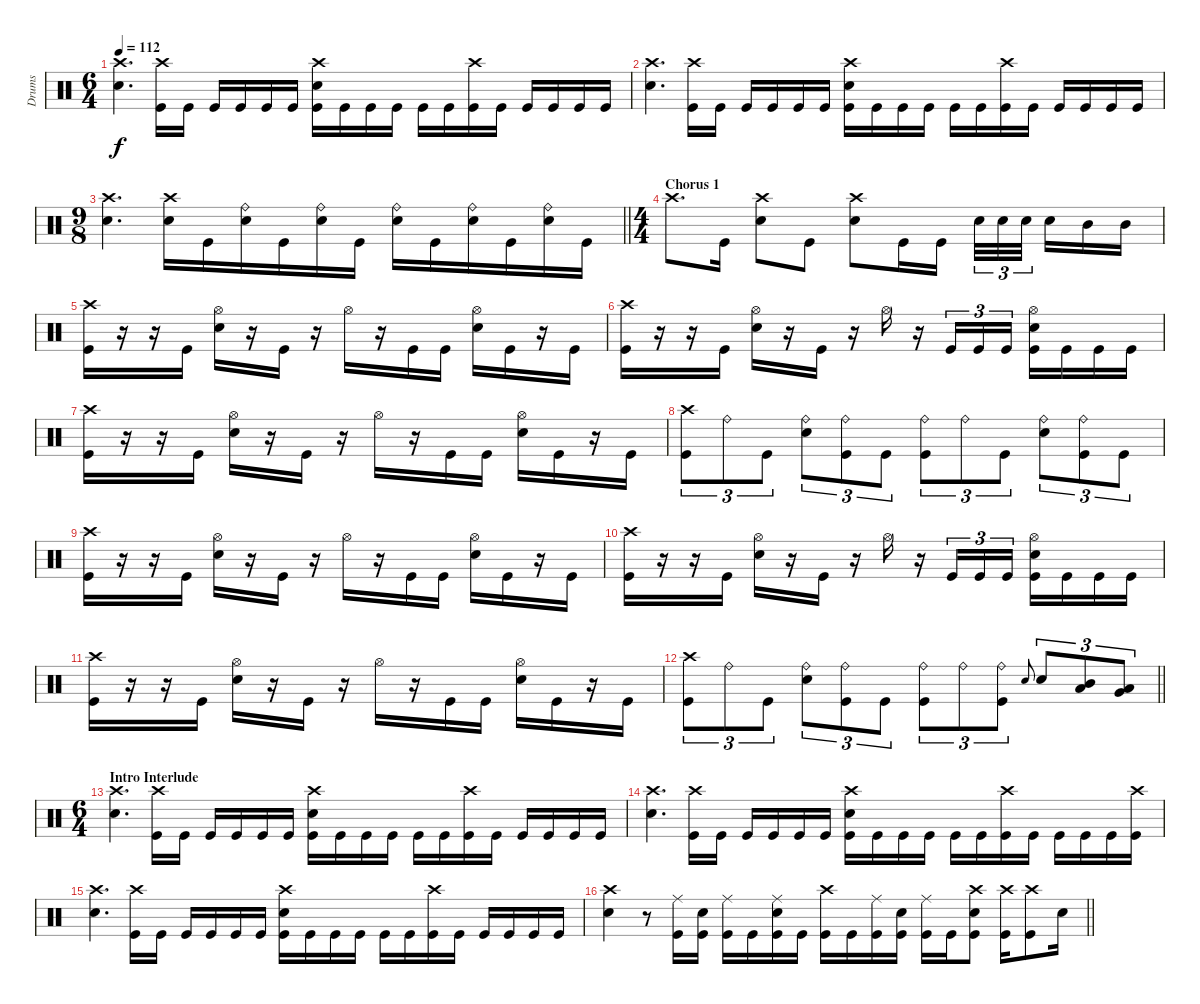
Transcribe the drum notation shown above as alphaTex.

\track ("Drums" "Drums") {instrument percussion}
\staff {score}
\articulation defaults
\ts (6 4)
\tempo 112
\clef neutral
\ks c
("Crash high (hit)" "Snare (hit) 2").4{d dy f} ("Crash high (hit)" "Kick (hit)").16 "Kick (hit)".16 "Kick (hit)".16 "Kick (hit)".16 "Kick (hit)".16 "Kick (hit)".16 ("Crash high (hit)" "Snare (hit) 2" "Kick (hit)").16 "Kick (hit)".16 "Kick (hit)".16 "Kick (hit)".16 "Kick (hit)".16 "Kick (hit)".16 ("Crash high (hit)" "Kick (hit)").16 "Kick (hit)".16 "Kick (hit)".16 "Kick (hit)".16 "Kick (hit)".16 "Kick (hit)".16 |
("Crash high (hit)" "Snare (hit) 2").4{d} ("Crash high (hit)" "Kick (hit)").16 "Kick (hit)".16 "Kick (hit)".16 "Kick (hit)".16 "Kick (hit)".16 "Kick (hit)".16 ("Crash high (hit)" "Snare (hit) 2" "Kick (hit)").16 "Kick (hit)".16 "Kick (hit)".16 "Kick (hit)".16 "Kick (hit)".16 "Kick (hit)".16 ("Crash high (hit)" "Kick (hit)").16 "Kick (hit)".16 "Kick (hit)".16 "Kick (hit)".16 "Kick (hit)".16 "Kick (hit)".16 |
\ts (9 8)
\barLineRight lightlight
("Crash high (hit)" "Snare (hit) 2").4{d} ("Crash high (hit)" "Snare (hit) 2").16 "Kick (hit)".16 ("Ride (bell)" "Snare (hit) 2").16 "Kick (hit)".16 ("Ride (bell)" "Snare (hit) 2").16 "Kick (hit)".16 ("Ride (bell)" "Snare (hit) 2").16 "Kick (hit)".16 ("Ride (bell)" "Snare (hit) 2").16 "Kick (hit)".16 ("Ride (bell)" "Snare (hit) 2").16 "Kick (hit)".16 |
\ts (4 4)
\section ("" "Chorus 1")
"Crash high (hit)".8{d} "Kick (hit)".16 ("Crash high (hit)" "Snare (hit) 2").8 "Kick (hit)".8 ("Crash high (hit)" "Snare (hit) 2").8 "Kick (hit)".16 "Kick (hit)".16 "Snare (hit) 2".32{tu (3 2)} "Snare (hit) 2".32{tu (3 2)} "Snare (hit) 2".32{tu (3 2) beam splitsecondary} "Snare (hit) 2".16 "Mid Tom (hit)".16 "Mid Tom (hit)".16 |
("Crash high (hit)" "Kick (hit)").16 r.16 r.16 "Kick (hit)".16 ("Hi-Hat (open)" "Snare (hit) 2").16 r.16 "Kick (hit)".16 r.16 "Hi-Hat (open)".16 r.16 "Kick (hit)".16 "Kick (hit)".16 ("Hi-Hat (open)" "Snare (hit) 2").16 "Kick (hit)".16 r.16 "Kick (hit)".16 |
("Crash high (hit)" "Kick (hit)").16 r.16 r.16 "Kick (hit)".16 ("Hi-Hat (open)" "Snare (hit) 2").16 r.16 "Kick (hit)".16 r.16 "Hi-Hat (open)".16 r.16 "Kick (hit)".16{tu (3 2)} "Kick (hit)".16{tu (3 2)} "Kick (hit)".16{tu (3 2)} ("Hi-Hat (open)" "Snare (hit) 2" "Kick (hit)").16 "Kick (hit)".16 "Kick (hit)".16 "Kick (hit)".16 |
("Crash high (hit)" "Kick (hit)").16 r.16 r.16 "Kick (hit)".16 ("Hi-Hat (open)" "Snare (hit) 2").16 r.16 "Kick (hit)".16 r.16 "Hi-Hat (open)".16 r.16 "Kick (hit)".16 "Kick (hit)".16 ("Hi-Hat (open)" "Snare (hit) 2").16 "Kick (hit)".16 r.16 "Kick (hit)".16 |
("Crash high (hit)" "Kick (hit)").8{tu (3 2)} "Ride (bell)".8{tu (3 2)} "Kick (hit)".8{tu (3 2)} ("Ride (bell)" "Snare (hit) 2").8{tu (3 2)} ("Ride (bell)" "Kick (hit)").8{tu (3 2)} "Kick (hit)".8{tu (3 2)} ("Ride (bell)" "Kick (hit)").8{tu (3 2)} "Ride (bell)".8{tu (3 2)} "Kick (hit)".8{tu (3 2)} ("Ride (bell)" "Snare (hit) 2").8{tu (3 2)} ("Ride (bell)" "Kick (hit)").8{tu (3 2)} "Kick (hit)".8{tu (3 2)} |
("Crash high (hit)" "Kick (hit)").16 r.16 r.16 "Kick (hit)".16 ("Hi-Hat (open)" "Snare (hit) 2").16 r.16 "Kick (hit)".16 r.16 "Hi-Hat (open)".16 r.16 "Kick (hit)".16 "Kick (hit)".16 ("Hi-Hat (open)" "Snare (hit) 2").16 "Kick (hit)".16 r.16 "Kick (hit)".16 |
("Crash high (hit)" "Kick (hit)").16 r.16 r.16 "Kick (hit)".16 ("Hi-Hat (open)" "Snare (hit) 2").16 r.16 "Kick (hit)".16 r.16 "Hi-Hat (open)".16 r.16 "Kick (hit)".16{tu (3 2)} "Kick (hit)".16{tu (3 2)} "Kick (hit)".16{tu (3 2)} ("Hi-Hat (open)" "Snare (hit) 2" "Kick (hit)").16 "Kick (hit)".16 "Kick (hit)".16 "Kick (hit)".16 |
("Crash high (hit)" "Kick (hit)").16 r.16 r.16 "Kick (hit)".16 ("Hi-Hat (open)" "Snare (hit) 2").16 r.16 "Kick (hit)".16 r.16 "Hi-Hat (open)".16 r.16 "Kick (hit)".16 "Kick (hit)".16 ("Hi-Hat (open)" "Snare (hit) 2").16 "Kick (hit)".16 r.16 "Kick (hit)".16 |
\barLineRight lightlight
("Crash high (hit)" "Kick (hit)").8{tu (3 2)} "Ride (bell)".8{tu (3 2)} "Kick (hit)".8{tu (3 2)} ("Ride (bell)" "Snare (hit) 2").8{tu (3 2)} ("Ride (bell)" "Kick (hit)").8{tu (3 2)} "Kick (hit)".8{tu (3 2)} ("Ride (bell)" "Kick (hit)").8{tu (3 2)} "Ride (bell)".8{tu (3 2)} ("Ride (bell)" "Kick (hit)").8{tu (3 2)} "Snare (hit) 2".8{gr onbeat} "Snare (hit) 2".8{tu (3 2)} ("Mid Tom (hit)" "Low Tom (hit)").8{tu (3 2)} ("Low Tom (hit)" "Very Low Tom (hit)").8{tu (3 2)} |
\ts (6 4)
\section ("" "Intro Interlude")
("Crash high (hit)" "Snare (hit) 2").4{d} ("Crash high (hit)" "Kick (hit)").16 "Kick (hit)".16 "Kick (hit)".16 "Kick (hit)".16 "Kick (hit)".16 "Kick (hit)".16 ("Crash high (hit)" "Snare (hit) 2" "Kick (hit)").16 "Kick (hit)".16 "Kick (hit)".16 "Kick (hit)".16 "Kick (hit)".16 "Kick (hit)".16 ("Crash high (hit)" "Kick (hit)").16 "Kick (hit)".16 "Kick (hit)".16 "Kick (hit)".16 "Kick (hit)".16 "Kick (hit)".16 |
("Crash high (hit)" "Snare (hit) 2").4{d} ("Crash high (hit)" "Kick (hit)").16 "Kick (hit)".16 "Kick (hit)".16 "Kick (hit)".16 "Kick (hit)".16 "Kick (hit)".16 ("Crash high (hit)" "Snare (hit) 2" "Kick (hit)").16 "Kick (hit)".16 "Kick (hit)".16 "Kick (hit)".16 "Kick (hit)".16 "Kick (hit)".16 ("Crash high (hit)" "Kick (hit)").16 "Kick (hit)".16 "Kick (hit)".16 "Kick (hit)".16 "Kick (hit)".16 ("Crash high (hit)" "Kick (hit)").16 |
("Crash high (hit)" "Snare (hit) 2").4{d} ("Crash high (hit)" "Kick (hit)").16 "Kick (hit)".16 "Kick (hit)".16 "Kick (hit)".16 "Kick (hit)".16 "Kick (hit)".16 ("Crash high (hit)" "Snare (hit) 2" "Kick (hit)").16 "Kick (hit)".16 "Kick (hit)".16 "Kick (hit)".16 "Kick (hit)".16 "Kick (hit)".16 ("Crash high (hit)" "Kick (hit)").16 "Kick (hit)".16 "Kick (hit)".16 "Kick (hit)".16 "Kick (hit)".16 "Kick (hit)".16 |
\barLineRight lightlight
("Crash high (hit)" "Snare (hit) 2").4 r.8 ("Ride (middle)" "Kick (hit)").16 ("Snare (hit) 2" "Kick (hit)").16 ("Ride (middle)" "Kick (hit)").16 "Kick (hit)".16 ("Ride (middle)" "Snare (hit) 2" "Kick (hit)").16 "Kick (hit)".16 ("Crash high (hit)" "Kick (hit)").16 "Kick (hit)".16 ("Ride (middle)" "Kick (hit)").16 ("Snare (hit) 2" "Kick (hit)").16 ("Ride (middle)" "Kick (hit)").16 "Kick (hit)".16 ("Crash high (hit)" "Snare (hit) 2" "Kick (hit)").8 ("Crash high (hit)" "Kick (hit)").16 ("Crash high (hit)" "Kick (hit)").8 "Snare (hit) 2".16
